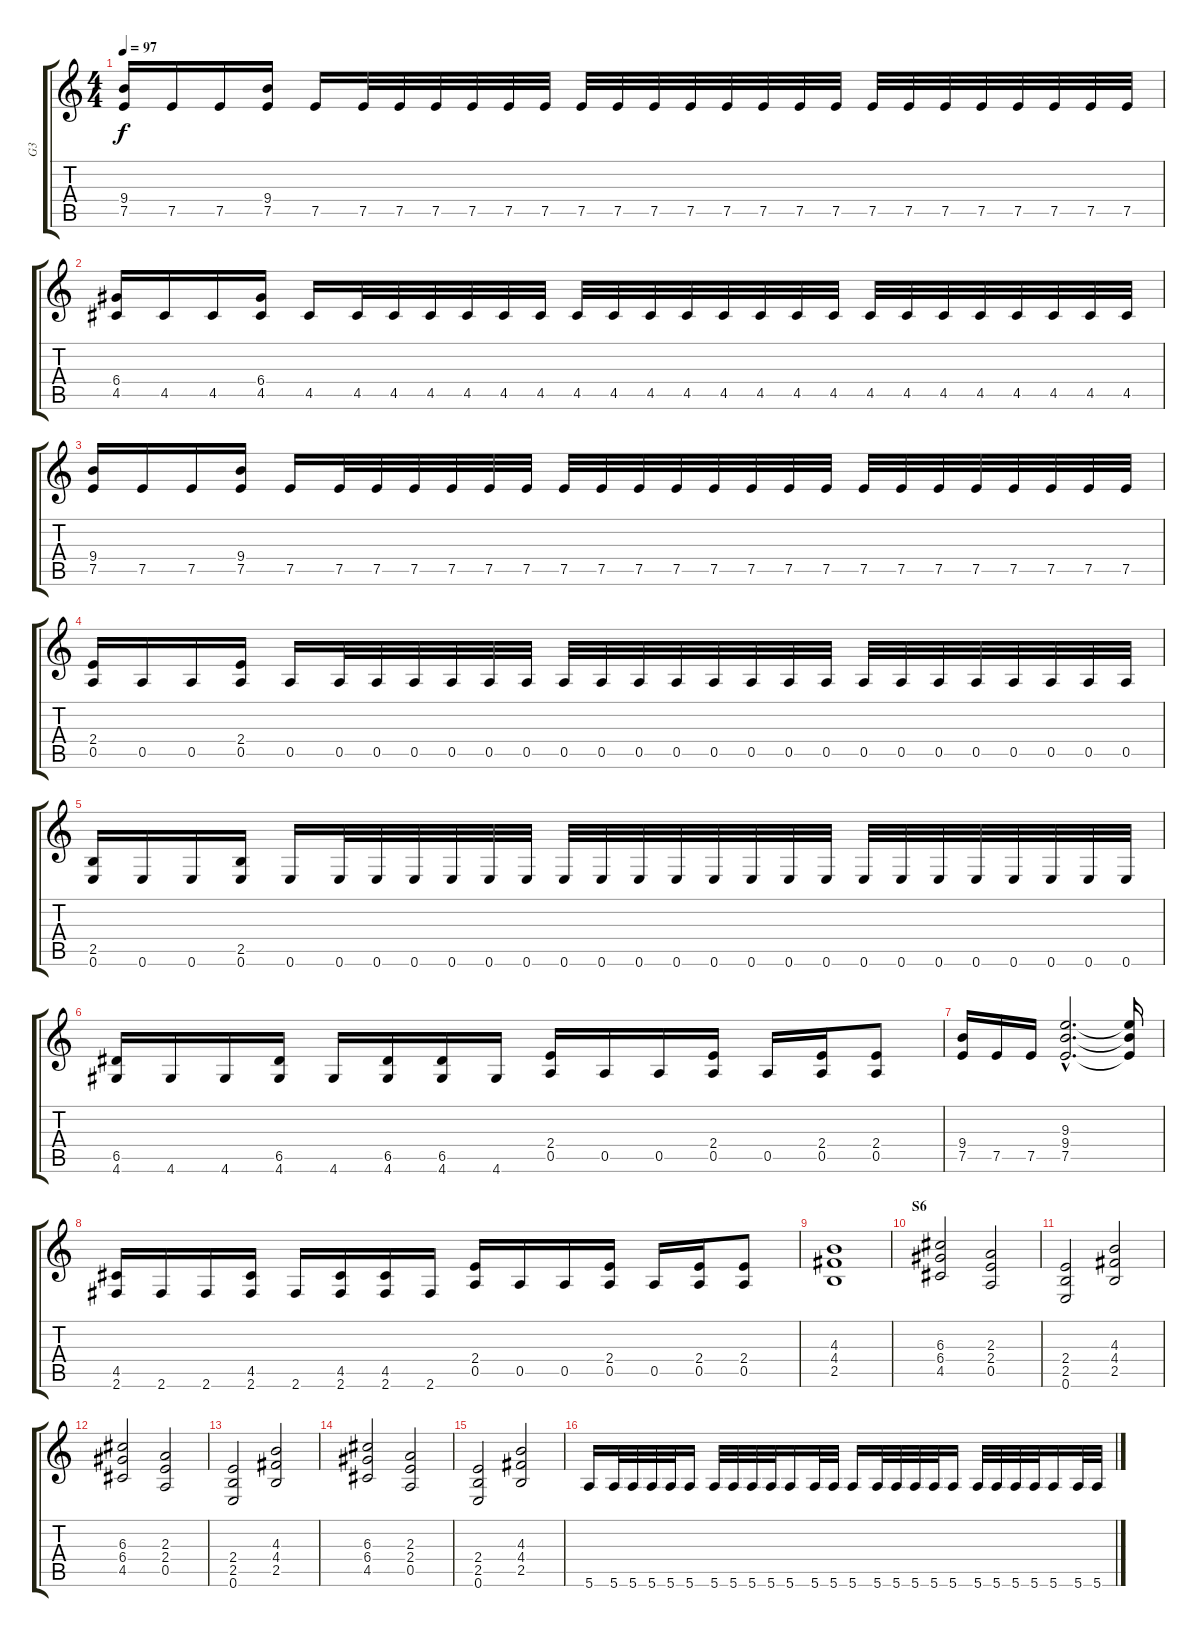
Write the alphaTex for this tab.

\track ("G3" "G3") {instrument overdrivenguitar}
\staff {score tabs}
\tuning (E4 B3 G3 D3 A2 E2) {hide}
\ts (4 4)
\tempo 97
\clef g2
\ks c
(9.4 7.5).16{dy f} 7.5.16 7.5.16 (9.4 7.5).16 7.5.16 7.5.32 7.5.32 7.5.32 7.5.32 7.5.32 7.5.32 7.5.32 7.5.32 7.5.32 7.5.32 7.5.32 7.5.32 7.5.32 7.5.32 7.5.32 7.5.32 7.5.32 7.5.32 7.5.32 7.5.32 7.5.32 7.5.32 |
(6.4 4.5).16 4.5.16 4.5.16 (6.4 4.5).16 4.5.16 4.5.32 4.5.32 4.5.32 4.5.32 4.5.32 4.5.32 4.5.32 4.5.32 4.5.32 4.5.32 4.5.32 4.5.32 4.5.32 4.5.32 4.5.32 4.5.32 4.5.32 4.5.32 4.5.32 4.5.32 4.5.32 4.5.32 |
(9.4 7.5).16 7.5.16 7.5.16 (9.4 7.5).16 7.5.16 7.5.32 7.5.32 7.5.32 7.5.32 7.5.32 7.5.32 7.5.32 7.5.32 7.5.32 7.5.32 7.5.32 7.5.32 7.5.32 7.5.32 7.5.32 7.5.32 7.5.32 7.5.32 7.5.32 7.5.32 7.5.32 7.5.32 |
(2.4 0.5).16 0.5.16 0.5.16 (2.4 0.5).16 0.5.16 0.5.32 0.5.32 0.5.32 0.5.32 0.5.32 0.5.32 0.5.32 0.5.32 0.5.32 0.5.32 0.5.32 0.5.32 0.5.32 0.5.32 0.5.32 0.5.32 0.5.32 0.5.32 0.5.32 0.5.32 0.5.32 0.5.32 |
(2.5 0.6).16 0.6.16 0.6.16 (2.5 0.6).16 0.6.16 0.6.32 0.6.32 0.6.32 0.6.32 0.6.32 0.6.32 0.6.32 0.6.32 0.6.32 0.6.32 0.6.32 0.6.32 0.6.32 0.6.32 0.6.32 0.6.32 0.6.32 0.6.32 0.6.32 0.6.32 0.6.32 0.6.32 |
(6.5 4.6).16 4.6.16 4.6.16 (6.5 4.6).16 4.6.16 (6.5 4.6).16 (6.5 4.6).16 4.6.16 (2.4 0.5).16 0.5.16 0.5.16 (2.4 0.5).16 0.5.16 (2.4 0.5).16 (2.4 0.5).8 |
(9.4 7.5).16 7.5.16 7.5.16 (9.3{hac} 9.4{hac} 7.5{hac}).2{d} (9.3{t} 9.4{t} 7.5{t}).16 |
(4.5 2.6).16 2.6.16 2.6.16 (4.5 2.6).16 2.6.16 (4.5 2.6).16 (4.5 2.6).16 2.6.16 (2.4 0.5).16 0.5.16 0.5.16 (2.4 0.5).16 0.5.16 (2.4 0.5).16 (2.4 0.5).8 |
(4.3 4.4 2.5).1 |
\section ("" "S6")
(6.3 6.4 4.5).2 (2.3 2.4 0.5).2 |
(2.4 2.5 0.6).2 (4.3 4.4 2.5).2 |
(6.3 6.4 4.5).2 (2.3 2.4 0.5).2 |
(2.4 2.5 0.6).2 (4.3 4.4 2.5).2 |
(6.3 6.4 4.5).2 (2.3 2.4 0.5).2 |
(2.4 2.5 0.6).2 (4.3 4.4 2.5).2 |
5.6.16 5.6.32 5.6.32 5.6.32 5.6.32 5.6.16 5.6.32 5.6.32 5.6.32 5.6.32 5.6.16 5.6.32 5.6.32 5.6.16 5.6.32 5.6.32 5.6.32 5.6.32 5.6.16 5.6.32 5.6.32 5.6.32 5.6.32 5.6.16 5.6.32 5.6.32
